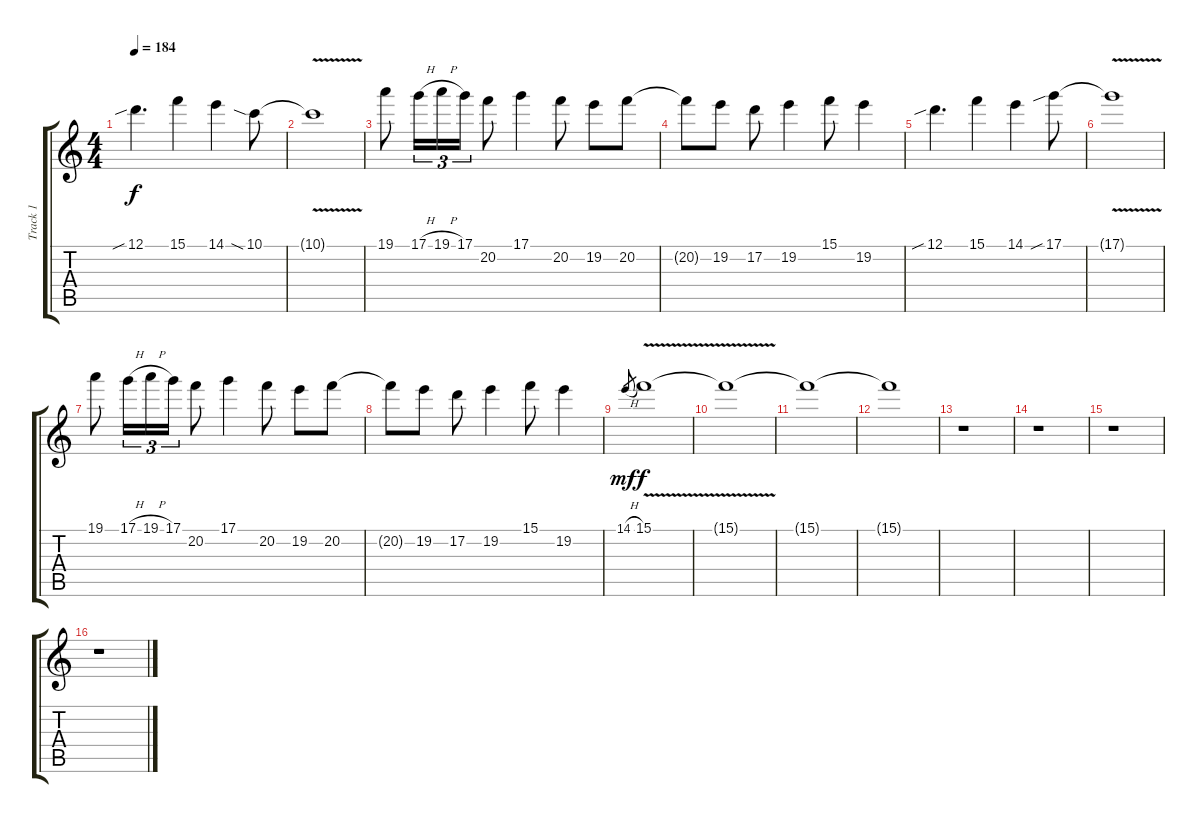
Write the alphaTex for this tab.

\track ("Track 1" "Track 1") {instrument distortionguitar}
\staff {score tabs}
\tuning (D4 A3 F3 C3 G2 C2) {hide}
\ts (4 4)
\tempo 184
\clef g2
\ks c
12.1{sib}.4{d dy f} 15.1.4 14.1.4 10.1{sia}.8 |
10.1{v t}.1 |
19.1.8 17.1{h}.16{tu (3 2)} 19.1{h}.16{tu (3 2)} 17.1.16{tu (3 2)} 20.2.8 17.1.4 20.2.8 19.2.8 20.2.8 |
20.2{t}.8 19.2.8 17.2.8 19.2.4 15.1.8 19.2.4 |
12.1{sib}.4{d} 15.1.4 14.1.4 17.1{sib}.8 |
17.1{v t}.1 |
19.1.8 17.1{h}.16{tu (3 2)} 19.1{h}.16{tu (3 2)} 17.1.16{tu (3 2)} 20.2.8 17.1.4 20.2.8 19.2.8 20.2.8 |
20.2{t}.8 19.2.8 17.2.8 19.2.4 15.1.8 19.2.4 |
14.1{h}.8{gr dy mf} 15.1{v}.1{dy f} |
15.1{t}.1 |
15.1{t}.1 |
15.1{t}.1 |
r.1 |
r.1 |
r.1 |
r.1
